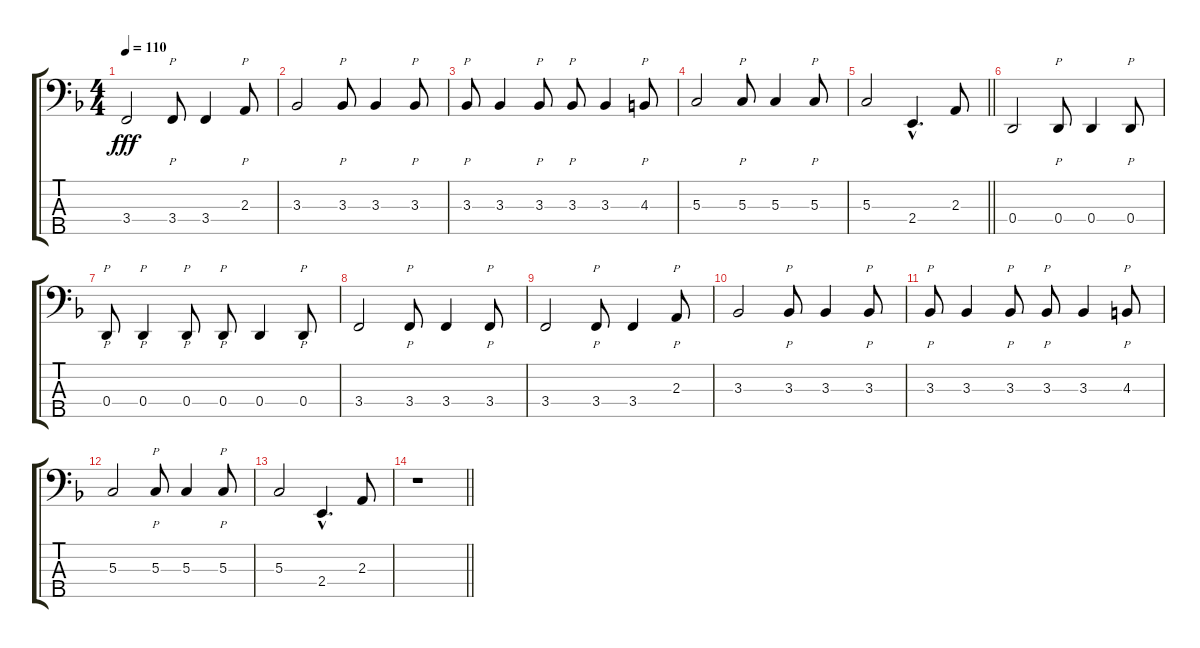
\track "" {instrument slapbass1}
\staff {score tabs}
\tuning (F2 C2 G1 D1 A0) {hide}
\ts (4 4)
\tempo 110
\clef f4
\ks dminor
3.4.2{dy fff} 3.4.8{p} 3.4.4 2.3.8{p} |
3.3.2 3.3.8{p} 3.3.4 3.3.8{p} |
3.3.8{p} 3.3.4 3.3.8{p} 3.3.8{p} 3.3.4 4.3.8{p} |
5.3.2 5.3.8{p} 5.3.4 5.3.8{p} |
\barLineRight lightlight
5.3.2 2.4{hac}.4{d} 2.3.8 |
0.4.2{volume 16 instrument electricbassfinger} 0.4.8{p} 0.4.4 0.4.8{p} |
0.4.8{p} 0.4.4{p} 0.4.8{p} 0.4.8{p} 0.4.4 0.4.8{p} |
3.4.2 3.4.8{p} 3.4.4 3.4.8{p} |
3.4.2 3.4.8{p} 3.4.4 2.3.8{p} |
3.3.2 3.3.8{p} 3.3.4 3.3.8{p} |
3.3.8{p} 3.3.4 3.3.8{p} 3.3.8{p} 3.3.4 4.3.8{p} |
5.3.2 5.3.8{p} 5.3.4 5.3.8{p} |
5.3.2 2.4{hac}.4{d} 2.3.8 |
\barLineRight lightlight
r.1
